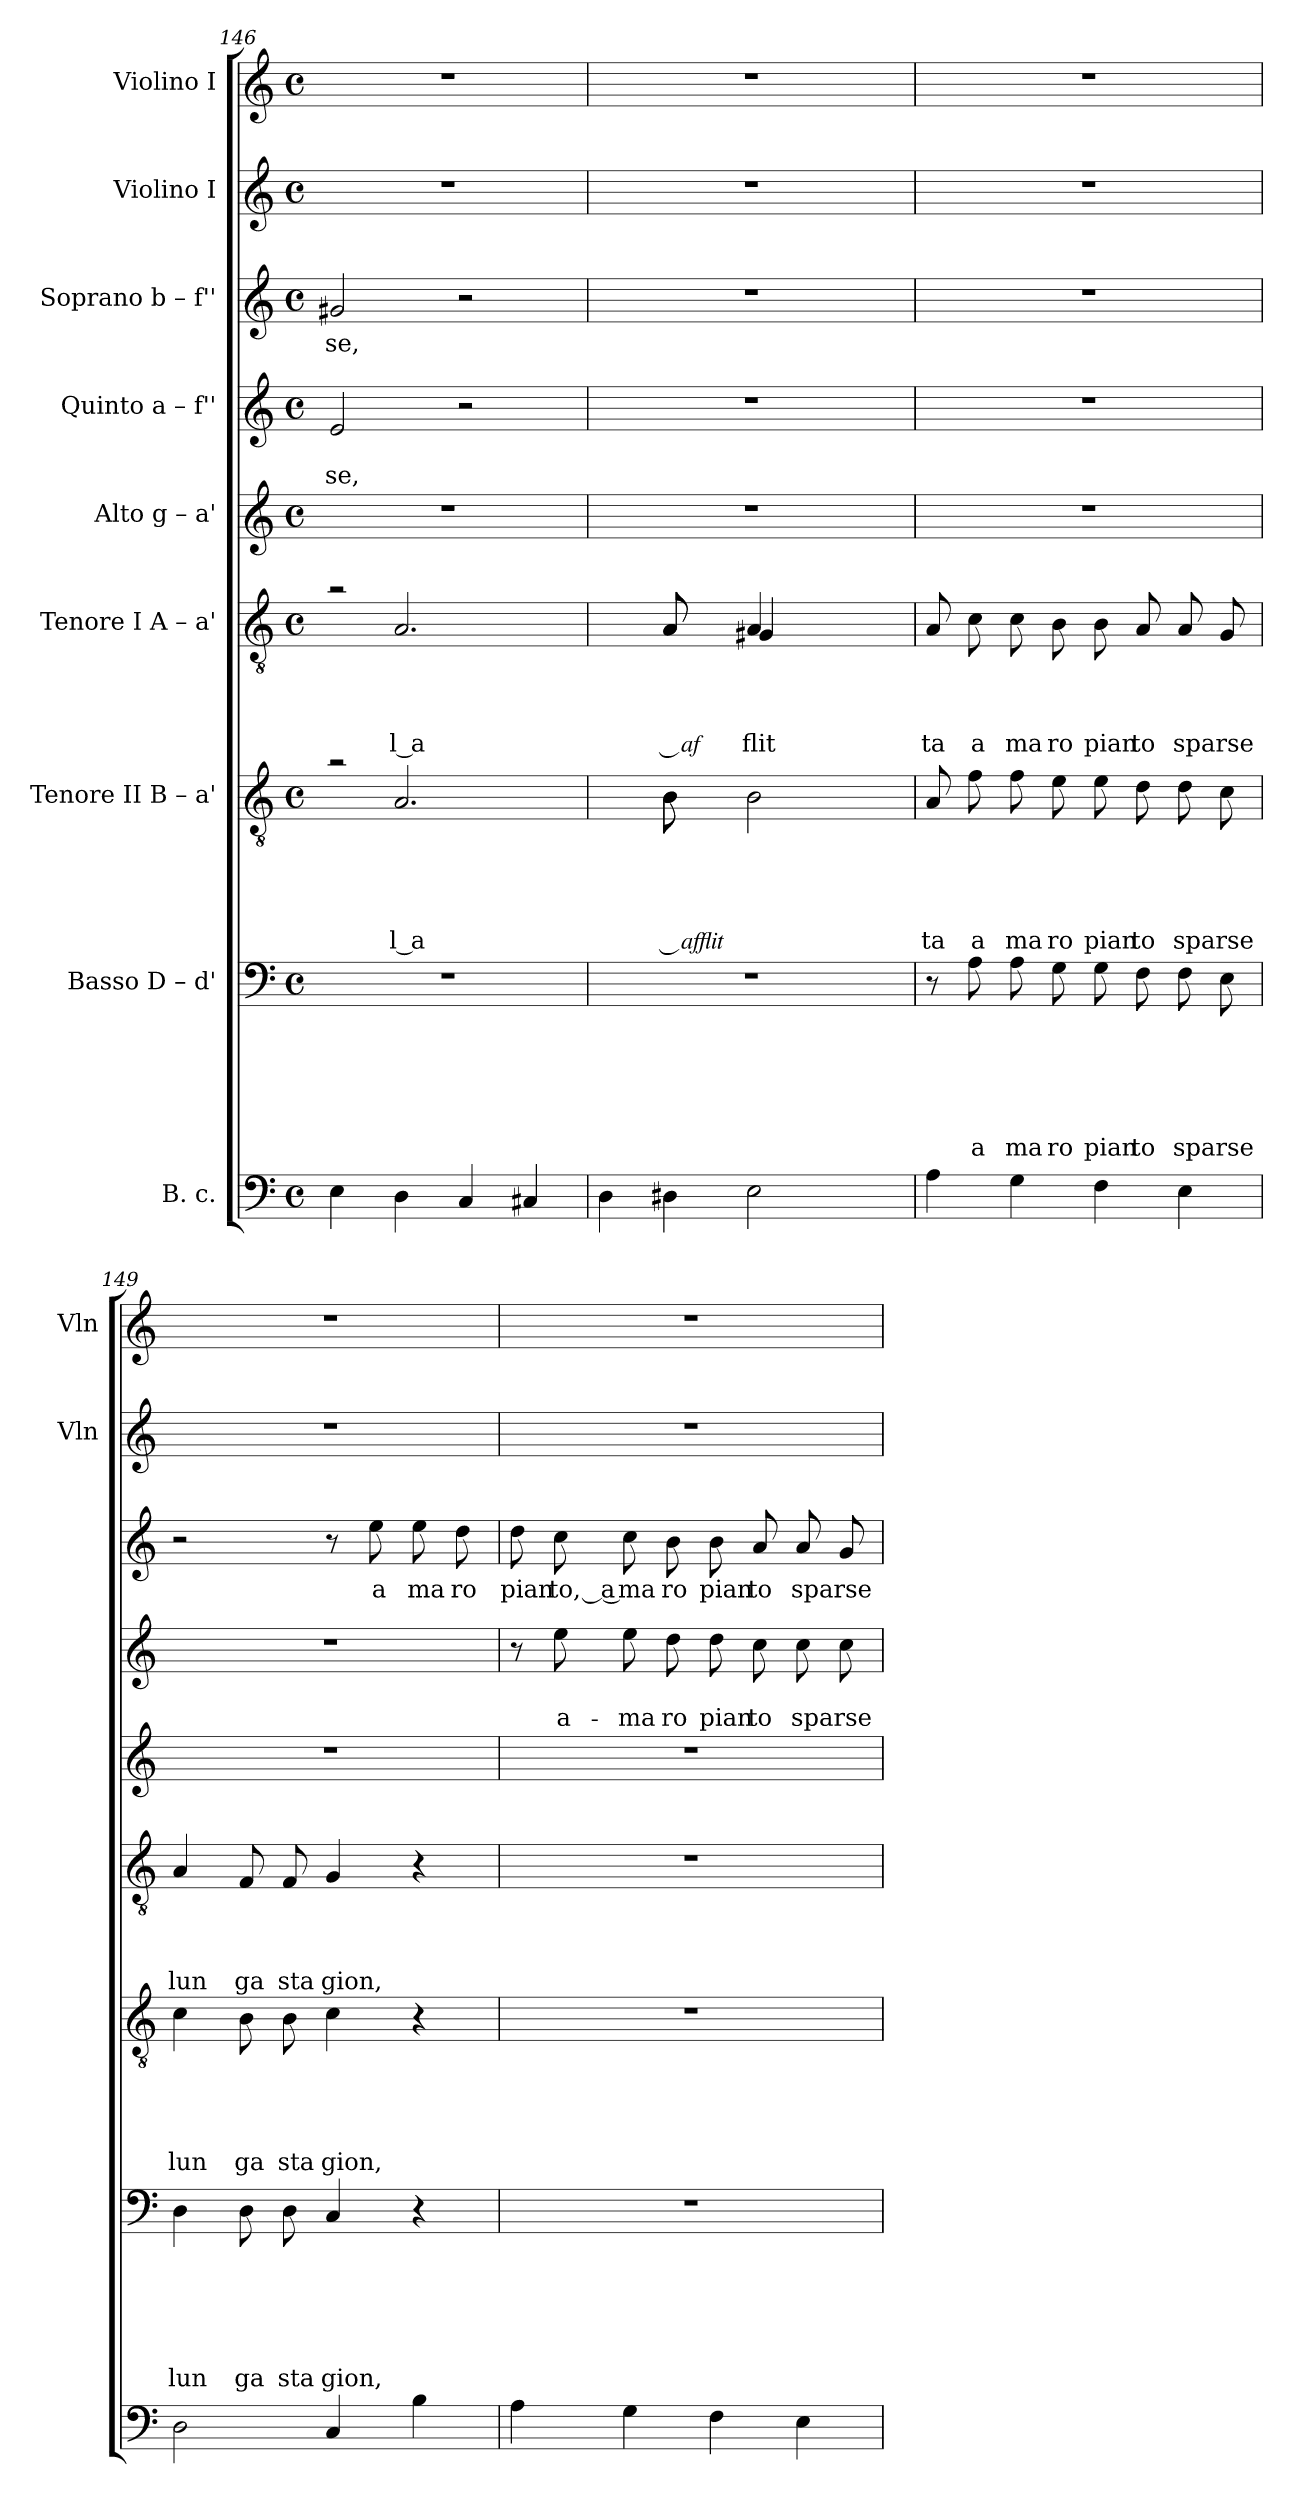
**kern	**kern	**text	**text	**text	**text	**text	**text	**kern	**text	**text	**text	**text	**text	**kern	**text	**text	**text	**text	**kern	**kern	**text	**text	**kern	**text	**kern	**kern
*part9	*part8	*part8	*part8	*part8	*part8	*part8	*part8	*part7	*part7	*part7	*part7	*part7	*part7	*part6	*part6	*part6	*part6	*part6	*part5	*part4	*part4	*part4	*part3	*part3	*part2	*part1
*staff9	*staff8	*staff8	*staff8	*staff8	*staff8	*staff8	*staff8	*staff7	*staff7	*staff7	*staff7	*staff7	*staff7	*staff6	*staff6	*staff6	*staff6	*staff6	*staff5	*staff4	*staff4	*staff4	*staff3	*staff3	*staff2	*staff1
*I"B. c.	*I"Basso D – d'	*	*	*	*	*	*	*I"Tenore II B – a'	*	*	*	*	*	*I"Tenore I A – a'	*	*	*	*	*I"Alto g – a'	*I"Quinto a – f''	*	*	*I"Soprano b – f''	*	*I"Violino I	*I"Violino I
*	*	*	*	*	*	*	*	*	*	*	*	*	*	*	*	*	*	*	*	*	*	*	*	*	*I'Vln	*I'Vln
!!LO:PB:g=z
*clefF4	*clefF4	*	*	*	*	*	*	*clefGv2	*	*	*	*	*	*clefGv2	*	*	*	*	*clefG2	*clefG2	*	*	*clefG2	*	*clefG2	*clefG2
*k[]	*k[]	*	*	*	*	*	*	*k[]	*	*	*	*	*	*k[]	*	*	*	*	*k[]	*k[]	*	*	*k[]	*	*k[]	*k[]
*C:	*C:	*	*	*	*	*	*	*C:	*	*	*	*	*	*C:	*	*	*	*	*C:	*C:	*	*	*C:	*	*C:	*C:
*M4/4	*M4/4	*	*	*	*	*	*	*M4/4	*	*	*	*	*	*M4/4	*	*	*	*	*M4/4	*M4/4	*	*	*M4/4	*	*M4/4	*M4/4
*met(c)	*met(c)	*	*	*	*	*	*	*met(c)	*	*	*	*	*	*met(c)	*	*	*	*	*met(c)	*met(c)	*	*	*met(c)	*	*met(c)	*met(c)
=146	=146	=146	=146	=146	=146	=146	=146	=146	=146	=146	=146	=146	=146	=146	=146	=146	=146	=146	=146	=146	=146	=146	=146	=146	=146	=146
*	*	*	*	*	*	*	*	*^	*	*	*	*	*	*^	*	*	*	*	*	*	*	*	*	*	*	*
!	!	!	!	!	!	!	!	!	!	!	!	!	!	!	!	!	!	!	!	!	!	!	!	!LO:LY:b	!	!LO:LY:b	!	!
4E\	1r	.	.	.	.	.	.	2ra	4ryy	.	.	.	.	.	2ra	4ryy	.	.	.	.	1r	2e/	.	-se,	2g#X/	se,	1r	1r
!	!	!	!	!	!	!	!	!	!	!	!	!	!	!LO:LY:b:rj	!	!	!	!	!	!LO:LY:b:rj	!	!	!	!	!	!	!	!
4D\	.	.	.	.	.	.	.	.	2.A/	.	.	.	.	l a	.	2.A/	.	.	.	l a	.	.	.	.	.	.	.	.
4C/	.	.	.	.	.	.	.	2ryy	.	.	.	.	.	.	2ryy	.	.	.	.	.	.	2r	.	.	2r	.	.	.
4C#X/	.	.	.	.	.	.	.	.	.	.	.	.	.	.	.	.	.	.	.	.	.	.	.	.	.	.	.	.
=147	=147	=147	=147	=147	=147	=147	=147	=147	=147	=147	=147	=147	=147	=147	=147	=147	=147	=147	=147	=147	=147	=147	=147	=147	=147	=147	=147	=147
*	*	*	*	*	*	*	*	*	*	*	*	*	*	*	*	*^	*	*	*	*	*	*	*	*	*	*	*	*
4D\	1r	.	.	.	.	.	.	4ryy	4ryy	.	.	.	.	.	4ryy	4ryy	2ryy	.	.	.	.	1r	1r	.	.	1r	.	1r	1r
!	!	!	!	!	!	!	!	!	!	!	!	!	!	!LO:LY:b	!	!	!	!	!	!	!	!	!	!	!	!	!	!	!
!	!	!	!	!	!	!	!	!	!	!	!	!	!	!LO:LY:b	!	!	!	!	!	!	!LO:LY:b	!	!	!	!	!	!	!	!
!	!	!	!	!	!	!	!	!	!	!	!	!	!	!	!	!	!	!	!	!	!LO:LY:b	!	!	!	!	!	!	!	!
4D#X\	.	.	.	.	.	.	.	8B\	8B\	.	.	.	.	‿afflit	8A/	8A/	.	.	.	.	‿af	.	.	.	.	.	.	.	.
.	.	.	.	.	.	.	.	2ryy	8ryy	.	.	.	.	.	4ryy	8ryy	.	.	.	.	.	.	.	.	.	.	.	.	.
!	!	!	!	!	!	!	!	!	!	!	!	!	!	!	!	!	!	!	!	!	!LO:LY:b	!	!	!	!	!	!	!	!
2E\	.	.	.	.	.	.	.	.	2B\	.	.	.	.	.	.	4A/	4G#X/	.	.	.	flit	.	.	.	.	.	.	.	.
.	.	.	.	.	.	.	.	.	.	.	.	.	.	.	4.ryy	.	.	.	.	.	.	.	.	.	.	.	.	.	.
.	.	.	.	.	.	.	.	.	.	.	.	.	.	.	.	4ryy	4ryy	.	.	.	.	.	.	.	.	.	.	.	.
.	.	.	.	.	.	.	.	8ryy	.	.	.	.	.	.	.	.	.	.	.	.	.	.	.	.	.	.	.	.	.
*	*	*	*	*	*	*	*	*v	*v	*	*	*	*	*	*	*	*	*	*	*	*	*	*	*	*	*	*	*	*
*	*	*	*	*	*	*	*	*	*	*	*	*	*	*v	*v	*v	*	*	*	*	*	*	*	*	*	*	*	*
=148	=148	=148	=148	=148	=148	=148	=148	=148	=148	=148	=148	=148	=148	=148	=148	=148	=148	=148	=148	=148	=148	=148	=148	=148	=148	=148
!	!	!	!	!	!	!	!	!	!	!	!	!	!LO:LY:b	!	!	!	!	!LO:LY:b	!	!	!	!	!	!	!	!
4A\	8r	.	.	.	.	.	.	8A/	.	.	.	.	ta	8A/	.	.	.	ta	1r	1r	.	.	1r	.	1r	1r
!	!	!	!	!	!	!	!LO:LY:b	!	!	!	!	!	!LO:LY:b	!	!	!	!	!LO:LY:b	!	!	!	!	!	!	!	!
.	8A\	.	.	.	.	.	a	8f\	.	.	.	.	a	8c\	.	.	.	a	.	.	.	.	.	.	.	.
!	!	!	!	!	!	!	!LO:LY:b	!	!	!	!	!	!LO:LY:b	!	!	!	!	!LO:LY:b	!	!	!	!	!	!	!	!
4G\	8A\	.	.	.	.	.	ma	8f\	.	.	.	.	ma	8c\	.	.	.	ma	.	.	.	.	.	.	.	.
!	!	!	!	!	!	!	!LO:LY:b	!	!	!	!	!	!LO:LY:b	!	!	!	!	!LO:LY:b	!	!	!	!	!	!	!	!
.	8G\	.	.	.	.	.	ro	8e\	.	.	.	.	ro	8B\	.	.	.	ro	.	.	.	.	.	.	.	.
!	!	!	!	!	!	!	!LO:LY:b	!	!	!	!	!	!LO:LY:b	!	!	!	!	!LO:LY:b	!	!	!	!	!	!	!	!
4F\	8G\	.	.	.	.	.	pian	8e\	.	.	.	.	pian	8B\	.	.	.	pian	.	.	.	.	.	.	.	.
!	!	!	!	!	!	!	!LO:LY:b	!	!	!	!	!	!LO:LY:b	!	!	!	!	!LO:LY:b	!	!	!	!	!	!	!	!
.	8F\	.	.	.	.	.	to	8d\	.	.	.	.	to	8A/	.	.	.	to	.	.	.	.	.	.	.	.
!	!	!	!	!	!	!	!LO:LY:b	!	!	!	!	!	!LO:LY:b	!	!	!	!	!LO:LY:b	!	!	!	!	!	!	!	!
4E\	8F\	.	.	.	.	.	sparse	8d\	.	.	.	.	sparse	8A/	.	.	.	sparse	.	.	.	.	.	.	.	.
.	8E\	.	.	.	.	.	.	8c\	.	.	.	.	.	8G/	.	.	.	.	.	.	.	.	.	.	.	.
=149	=149	=149	=149	=149	=149	=149	=149	=149	=149	=149	=149	=149	=149	=149	=149	=149	=149	=149	=149	=149	=149	=149	=149	=149	=149	=149
!	!	!	!	!	!	!	!LO:LY:b	!	!	!	!	!	!LO:LY:b	!	!	!	!	!LO:LY:b	!	!	!	!	!	!	!	!
2D\	4D\	.	.	.	.	.	lun	4c\	.	.	.	.	lun	4A/	.	.	.	lun	1r	1r	.	.	2r	.	1r	1r
!	!	!	!	!	!	!	!LO:LY:b	!	!	!	!	!	!LO:LY:b	!	!	!	!	!LO:LY:b	!	!	!	!	!	!	!	!
.	8D\	.	.	.	.	.	ga	8B\	.	.	.	.	ga	8F/	.	.	.	ga	.	.	.	.	.	.	.	.
!	!	!	!	!	!	!	!LO:LY:b	!	!	!	!	!	!LO:LY:b	!	!	!	!	!LO:LY:b	!	!	!	!	!	!	!	!
.	8D\	.	.	.	.	.	sta	8B\	.	.	.	.	sta	8F/	.	.	.	sta	.	.	.	.	.	.	.	.
!	!	!	!	!	!	!	!LO:LY:b	!	!	!	!	!	!LO:LY:b	!	!	!	!	!LO:LY:b	!	!	!	!	!	!	!	!
4C/	4C/	.	.	.	.	.	gion,	4c\	.	.	.	.	gion,	4G/	.	.	.	gion,	.	.	.	.	8r	.	.	.
!	!	!	!	!	!	!	!	!	!	!	!	!	!	!	!	!	!	!	!	!	!	!	!	!LO:LY:b	!	!
.	.	.	.	.	.	.	.	.	.	.	.	.	.	.	.	.	.	.	.	.	.	.	8ee\	a	.	.
!	!	!	!	!	!	!	!	!	!	!	!	!	!	!	!	!	!	!	!	!	!	!	!	!LO:LY:b	!	!
4B\	4r	.	.	.	.	.	.	4r	.	.	.	.	.	4r	.	.	.	.	.	.	.	.	8ee\	ma	.	.
!	!	!	!	!	!	!	!	!	!	!	!	!	!	!	!	!	!	!	!	!	!	!	!	!LO:LY:b	!	!
.	.	.	.	.	.	.	.	.	.	.	.	.	.	.	.	.	.	.	.	.	.	.	8dd\	ro	.	.
=150	=150	=150	=150	=150	=150	=150	=150	=150	=150	=150	=150	=150	=150	=150	=150	=150	=150	=150	=150	=150	=150	=150	=150	=150	=150	=150
!	!	!	!	!	!	!	!	!	!	!	!	!	!	!	!	!	!	!	!	!	!	!	!	!LO:LY:b	!	!
4A\	1r	.	.	.	.	.	.	1r	.	.	.	.	.	1r	.	.	.	.	1r	8r	.	.	8dd\	pian	1r	1r
!	!	!	!	!	!	!	!	!	!	!	!	!	!	!	!	!	!	!	!	!	!	!LO:LY:b	!	!LO:LY:b:rj	!	!
.	.	.	.	.	.	.	.	.	.	.	.	.	.	.	.	.	.	.	.	8ee\	.	a-	8cc\	to,‿ a	.	.
!	!	!	!	!	!	!	!	!	!	!	!	!	!	!	!	!	!	!	!	!	!	!LO:LY:b	!	!LO:LY:b	!	!
4G\	.	.	.	.	.	.	.	.	.	.	.	.	.	.	.	.	.	.	.	8ee\	.	-ma	8cc\	ma	.	.
!	!	!	!	!	!	!	!	!	!	!	!	!	!	!	!	!	!	!	!	!	!	!LO:LY:b	!	!LO:LY:b	!	!
.	.	.	.	.	.	.	.	.	.	.	.	.	.	.	.	.	.	.	.	8dd\	.	ro	8b\	ro	.	.
!	!	!	!	!	!	!	!	!	!	!	!	!	!	!	!	!	!	!	!	!	!	!LO:LY:b	!	!LO:LY:b	!	!
4F\	.	.	.	.	.	.	.	.	.	.	.	.	.	.	.	.	.	.	.	8dd\	.	pian	8b\	pian	.	.
!	!	!	!	!	!	!	!	!	!	!	!	!	!	!	!	!	!	!	!	!	!	!LO:LY:b	!	!LO:LY:b	!	!
.	.	.	.	.	.	.	.	.	.	.	.	.	.	.	.	.	.	.	.	8cc\	.	to	8a/	to	.	.
!	!	!	!	!	!	!	!	!	!	!	!	!	!	!	!	!	!	!	!	!	!	!LO:LY:b	!	!LO:LY:b	!	!
4E\	.	.	.	.	.	.	.	.	.	.	.	.	.	.	.	.	.	.	.	8cc\	.	sparse	8a/	sparse	.	.
.	.	.	.	.	.	.	.	.	.	.	.	.	.	.	.	.	.	.	.	8cc\	.	.	8g/	.	.	.
=	=	=	=	=	=	=	=	=	=	=	=	=	=	=	=	=	=	=	=	=	=	=	=	=	=	=
*-	*-	*-	*-	*-	*-	*-	*-	*-	*-	*-	*-	*-	*-	*-	*-	*-	*-	*-	*-	*-	*-	*-	*-	*-	*-	*-
